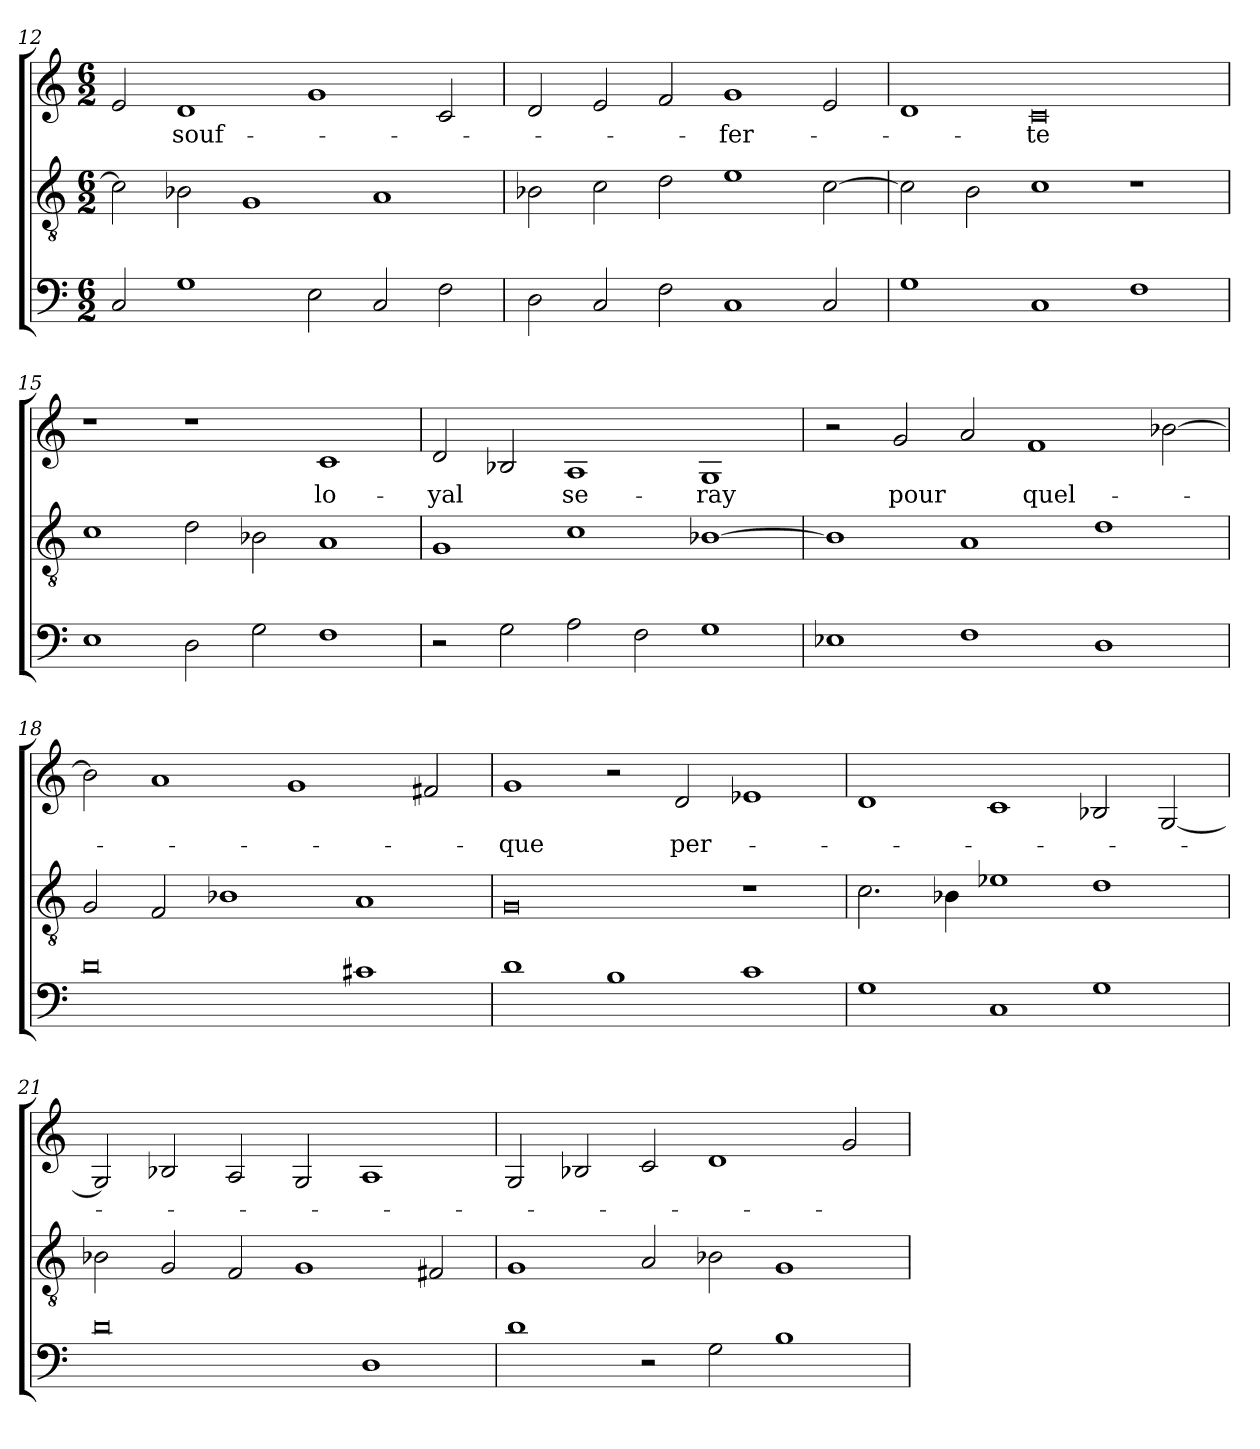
**kern	**kern	**kern	**text
*part3	*part2	*part1	*part1
*staff3	*staff2	*staff1	*staff1
*clefF4	*clefGv2	*clefG2	*
*M6/2	*M6/2	*M6/2	*
=12	=12	=12	=12
2C	2c]	2e	.
1G	2B-X	1d	-souf-
.	1G	.	.
2E	.	1g	.
2C	1A	.	.
2F	.	2c	.
=13	=13	=13	=13
2D	2B-X	2d	.
2C	2c	2e	.
2F	2d	2f	.
1C	1e	1g	-fer-
2C	[2c	2e	.
=14	=14	=14	=14
1G	2c]	1d	.
.	2B	.	.
1C	1c	0c	-te
1F	1r	.	.
=15	=15	=15	=15
1E	1c	1r	.
2D	2d	1r	.
2G	2B-X	.	.
1F	1A	1c	lo-
=16	=16	=16	=16
2r	1G	2d	-yal
2G	.	2B-X	.
2A	1c	1A	se-
2F	.	.	.
1G	[1B-X	1G	-ray
=17	=17	=17	=17
1E-X	1B-]	2r	.
.	.	2g	-pour
1F	1A	2a	.
.	.	1f	quel-
1D	1d	.	.
.	.	[2b-X	.
=18	=18	=18	=18
0d	2G	2b-]	.
.	2F	1a	.
.	1B-X	.	.
.	.	1g	.
1c#X	1A	.	.
.	.	2f#X	.
=19	=19	=19	=19
1d	0G	1g	-que
1B	.	2r	.
.	.	2d	per-
1c	1r	1e-X	.
=20	=20	=20	=20
1G	2.c	1d	.
.	4B-X	.	.
1C	1e-X	1c	.
1G	1d	2B-X	.
.	.	[2G	.
=21	=21	=21	=21
0d	2B-X	2G]	.
.	2G	2B-X	.
.	2F	2A	.
.	1G	2G	.
1D	.	1A	.
.	2F#X	.	.
=22	=22	=22	=22
1d	1G	2G	.
.	.	2B-X	.
2r	2A	2c	.
2G	2B-X	1d	.
1B	1G	.	.
.	.	2g	.
=	=	=	=
*-	*-	*-	*-
